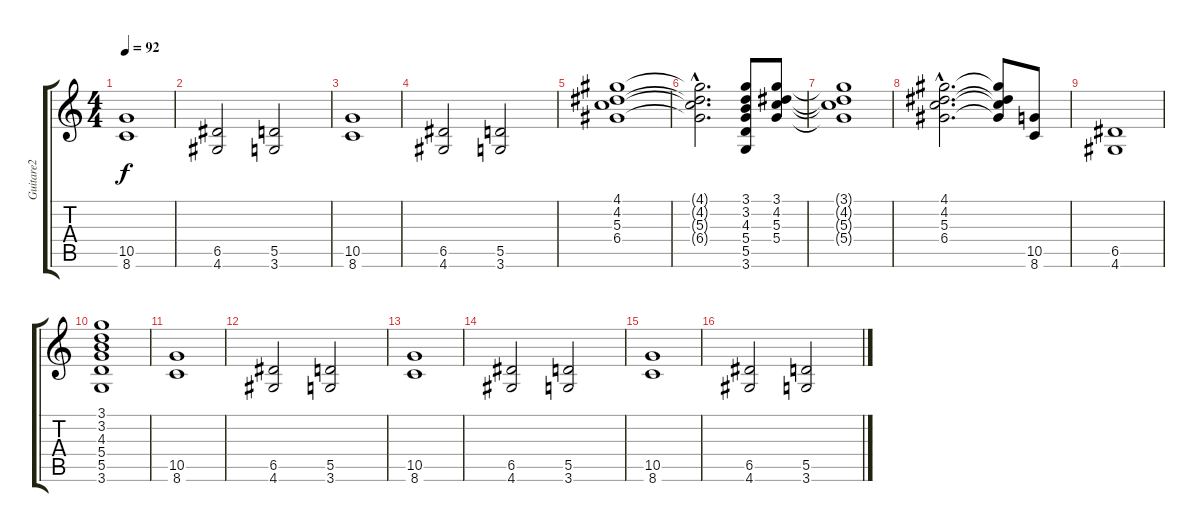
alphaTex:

\track ("Guitare2" "Guitare2") {instrument distortionguitar}
\staff {score tabs}
\tuning (E4 B3 G3 D3 A2 E2) {hide}
\ts (4 4)
\tempo 92
\clef g2
\ks c
(10.5 8.6).1{dy f} |
(6.5 4.6).2 (5.5 3.6).2 |
(10.5 8.6).1 |
(6.5 4.6).2 (5.5 3.6).2 |
(4.1 4.2 5.3 6.4).1 |
(4.1{hac t} 4.2{hac t} 5.3{hac t} 6.4{hac t}).2{d} (3.1 3.2 4.3 5.4 5.5 3.6).8 (3.1 4.2 5.3 5.4).8 |
(3.1{t} 4.2{t} 5.3{t} 5.4{t}).1 |
(4.1{hac} 4.2{hac} 5.3{hac} 6.4{hac}).2{d} (4.1{t} 4.2{t} 5.3{t} 6.4{t}).8 (10.5 8.6).8 |
(6.5 4.6).1 |
(3.1 3.2 4.3 5.4 5.5 3.6).1 |
(10.5 8.6).1 |
(6.5 4.6).2 (5.5 3.6).2 |
(10.5 8.6).1 |
(6.5 4.6).2 (5.5 3.6).2 |
(10.5 8.6).1 |
(6.5 4.6).2 (5.5 3.6).2
